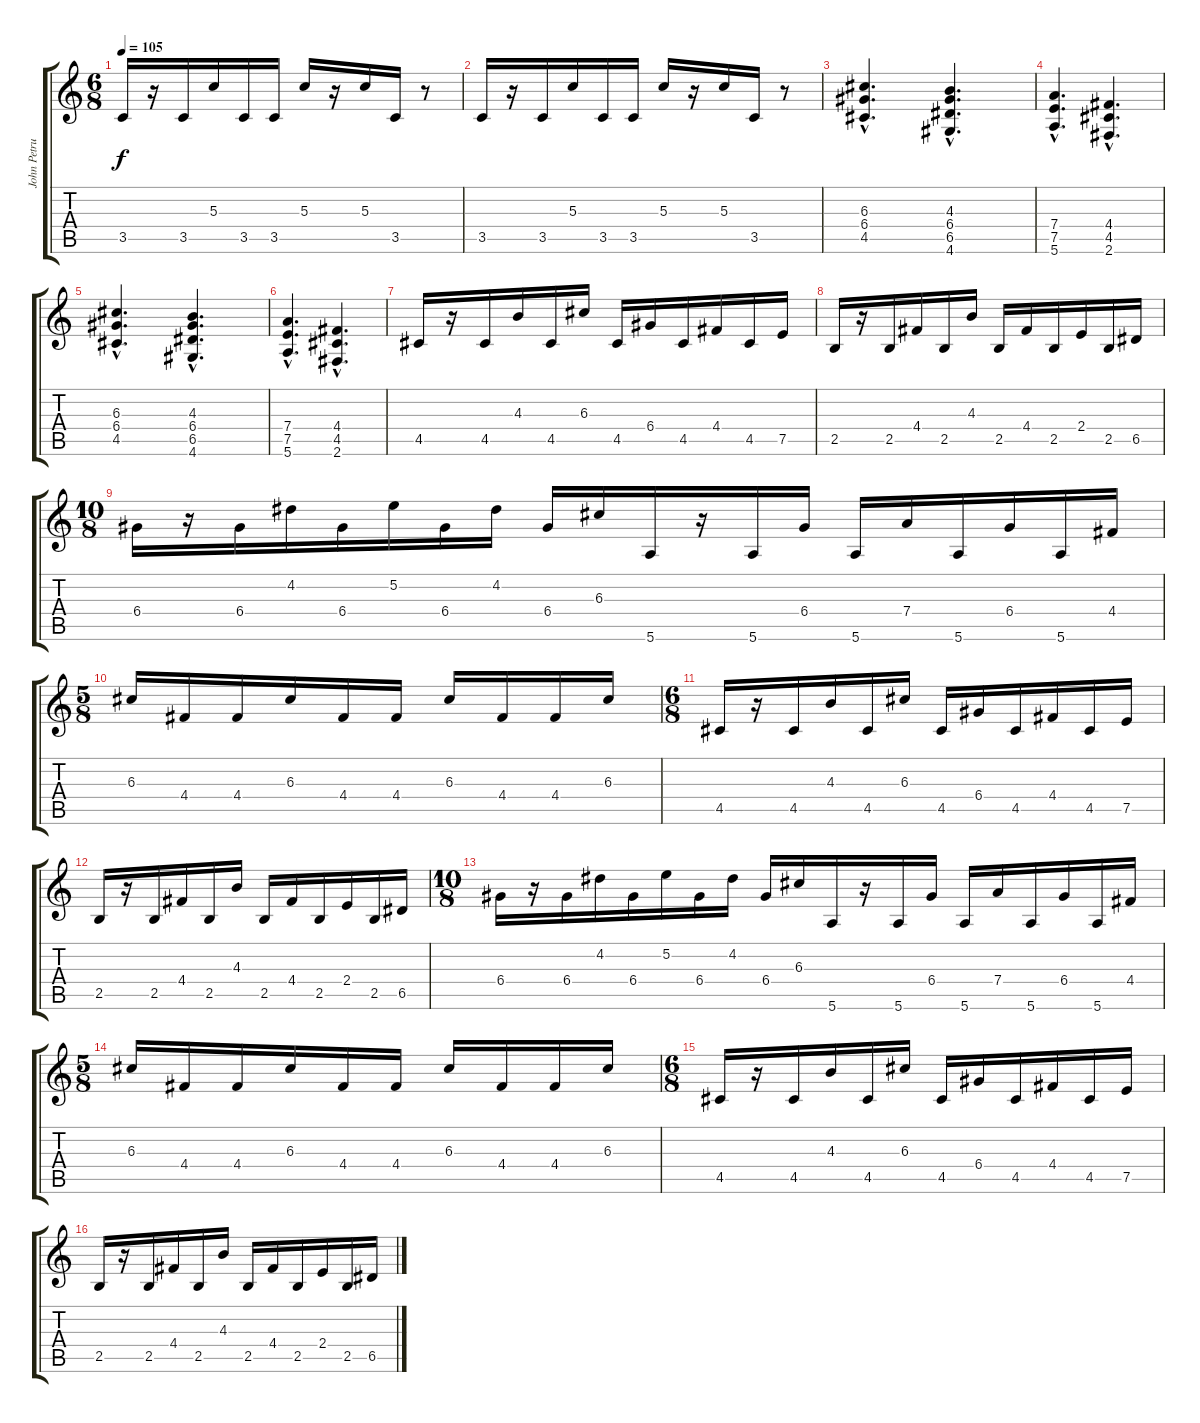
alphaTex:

\track ("John Petrucci" "John Petru") {instrument distortionguitar}
\staff {score tabs}
\tuning (E4 B3 G3 D3 A2 E2) {hide}
\ts (6 8)
\tempo 105
\clef g2
\ks c
3.5.16{dy f} r.16 3.5.16 5.3.16 3.5.16 3.5.16 5.3.16 r.16 5.3.16 3.5.16 r.8 |
3.5.16 r.16 3.5.16 5.3.16 3.5.16 3.5.16 5.3.16 r.16 5.3.16 3.5.16 r.8 |
(6.3{hac} 6.4{hac} 4.5{hac}).4{d} (4.3{hac} 6.4{hac} 6.5{hac} 4.6{hac}).4{d} |
(7.4{hac} 7.5{hac} 5.6{hac}).4{d} (4.4{hac} 4.5{hac} 2.6{hac}).4{d} |
(6.3{hac} 6.4{hac} 4.5{hac}).4{d} (4.3{hac} 6.4{hac} 6.5{hac} 4.6{hac}).4{d} |
(7.4{hac} 7.5{hac} 5.6{hac}).4{d} (4.4{hac} 4.5{hac} 2.6{hac}).4{d} |
4.5.16 r.16 4.5.16 4.3.16 4.5.16 6.3.16 4.5.16 6.4.16 4.5.16 4.4.16 4.5.16 7.5.16 |
2.5.16 r.16 2.5.16 4.4.16 2.5.16 4.3.16 2.5.16 4.4.16 2.5.16 2.4.16 2.5.16 6.5.16 |
\ts (10 8)
6.4.16 r.16 6.4.16 4.2.16 6.4.16 5.2.16 6.4.16 4.2.16 6.4.16 6.3.16 5.6.16 r.16 5.6.16 6.4.16 5.6.16 7.4.16 5.6.16 6.4.16 5.6.16 4.4.16 |
\ts (5 8)
6.3.16 4.4.16 4.4.16 6.3.16 4.4.16 4.4.16 6.3.16 4.4.16 4.4.16 6.3.16 |
\ts (6 8)
4.5.16 r.16 4.5.16 4.3.16 4.5.16 6.3.16 4.5.16 6.4.16 4.5.16 4.4.16 4.5.16 7.5.16 |
2.5.16 r.16 2.5.16 4.4.16 2.5.16 4.3.16 2.5.16 4.4.16 2.5.16 2.4.16 2.5.16 6.5.16 |
\ts (10 8)
6.4.16 r.16 6.4.16 4.2.16 6.4.16 5.2.16 6.4.16 4.2.16 6.4.16 6.3.16 5.6.16 r.16 5.6.16 6.4.16 5.6.16 7.4.16 5.6.16 6.4.16 5.6.16 4.4.16 |
\ts (5 8)
6.3.16 4.4.16 4.4.16 6.3.16 4.4.16 4.4.16 6.3.16 4.4.16 4.4.16 6.3.16 |
\ts (6 8)
4.5.16 r.16 4.5.16 4.3.16 4.5.16 6.3.16 4.5.16 6.4.16 4.5.16 4.4.16 4.5.16 7.5.16 |
2.5.16 r.16 2.5.16 4.4.16 2.5.16 4.3.16 2.5.16 4.4.16 2.5.16 2.4.16 2.5.16 6.5.16
